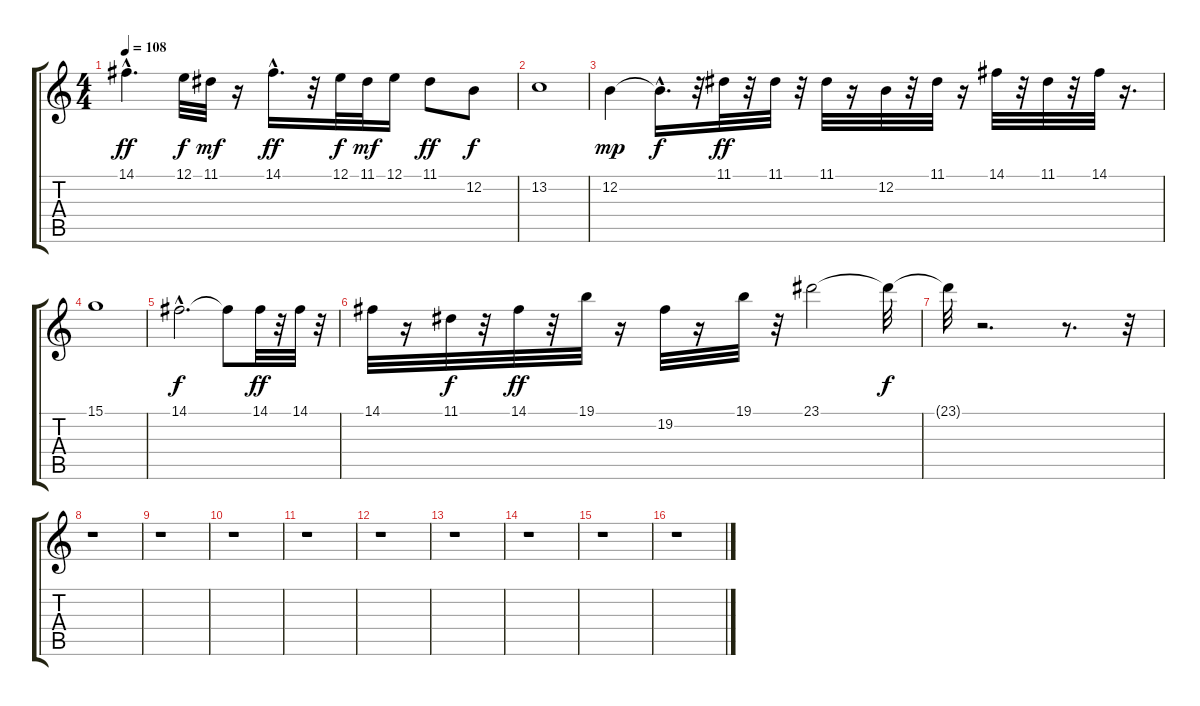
\track "" {instrument trumpet}
\staff {score tabs}
\tuning (E4 B3 G3 D3 A2 E2) {hide}
\ts (4 4)
\tempo 108
\clef g2
\ks c
14.1{hac}.4{d dy ff} 12.1.32{dy f} 11.1.32{dy mf} r.16 14.1{hac}.16{d dy ff} r.32 12.1.32{dy f} 11.1.32{dy mf} 12.1.16 11.1.8{dy ff} 12.2.8{dy f} |
13.2.1 |
12.2.4{dy mp} 12.2{hac t}.16{d dy f} r.32 11.1.32{dy ff} r.32 11.1.32 r.32 11.1.32 r.16 12.2.32 r.32 11.1.32 r.16 14.1.32 r.32 11.1.32 r.32 14.1.32 r.16{d} |
15.1.1 |
14.1{hac}.2{d dy f} 14.1{t}.8 14.1.32{dy ff} r.32 14.1.32 r.32 |
14.1.32 r.16 11.1.32{dy f} r.32 14.1.32{dy ff} r.32 19.1.32 r.16 19.2.32 r.16 19.1.32 r.32 23.1.2 23.1{t}.32{dy f} |
23.1{t}.32 r.2{d} r.8{d} r.32 |
r.1 |
r.1 |
r.1 |
r.1 |
r.1 |
r.1 |
r.1 |
r.1 |
r.1
